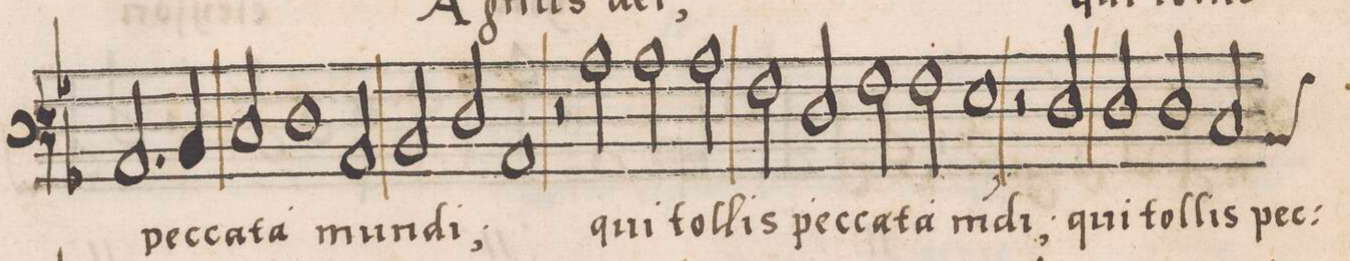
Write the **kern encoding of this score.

**kern	**text
*I"BASSVS	*
*clefF3	*
*k[b-]	*
*met(C|)	*
*M2/1	*
2.C/	pec-
4D/	-ca-
=74-	=74-
2E/	-ta
1F	.
2C/	mun-
=75-	=75-
2D/	-di;
2F/	.
1C	.
=76-	=76-
2r	.
2c\	qui
2c\	tol-
2c\	-lis
=77-	=77-
2A\	pec-
2F/	-ca-
2A\	-ta
2A\	m(un)-
=78-	=78-
1G	-di;
2r	.
2F/	qui
=79-	=79-
2F/	tol-
2F/	-lis
*custos:D	*
2E/	pec-
*-	*-
